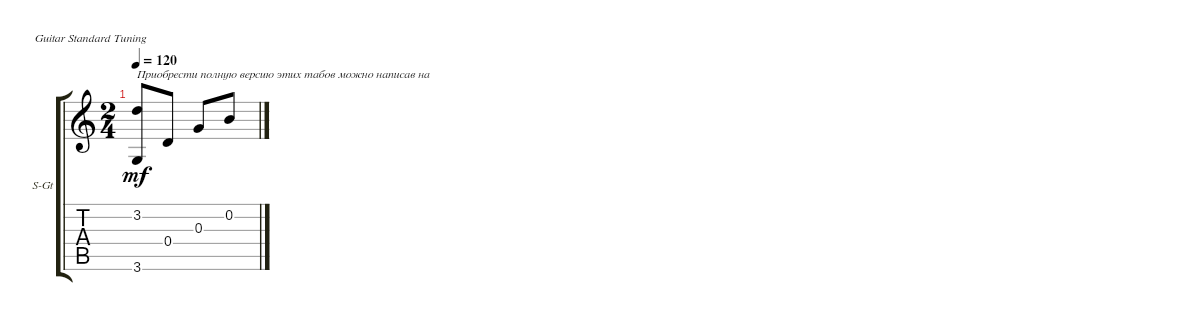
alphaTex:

\defaultSystemsLayout 4
\bracketExtendMode groupsimilarinstruments
\firstSystemTrackNameOrientation horizontal
\otherSystemsTrackNameOrientation horizontal
\track ("Steel Guitar" "S-Gt") {instrument acousticguitarsteel}
\staff {score tabs}
\tuning (E4 B3 G3 D3 A2 E2)
\ts (2 4)
\tempo 120
\clef g2
\ks aminor
(3.6 3.2).8{txt "Приобрести полную версию этих табов можно написав на" dy mf} 0.4.8 0.3.8 0.2.8
